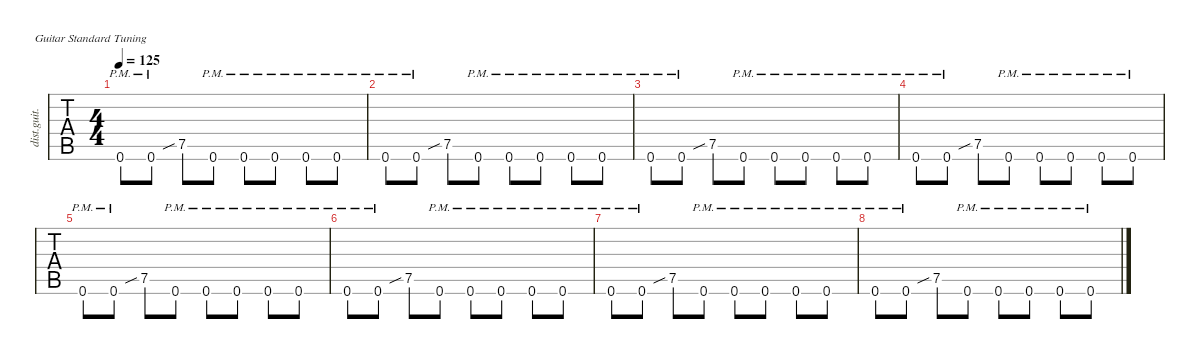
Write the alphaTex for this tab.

\defaultSystemsLayout 4
\hideDynamics
\bracketExtendMode nobrackets
\otherSystemsTrackNameOrientation horizontal
\track ("Rhythm Guitar 2 (Kirk)" "dist.guit.") {defaultSystemsLayout 4 multiBarRest instrument distortionguitar}
\staff {tabs}
\tuning (E4 B3 G3 D3 A2 E2)
\ts (4 4)
\tempo 125
\clef g2
\ks c
0.6{pm}.8{dy mf} 0.6{pm}.8 7.5{sib}.8 0.6{pm}.8 0.6{pm}.8 0.6{pm}.8 0.6{pm}.8 0.6{pm}.8 |
0.6{pm}.8 0.6{pm}.8 7.5{sib}.8 0.6{pm}.8 0.6{pm}.8 0.6{pm}.8 0.6{pm}.8 0.6{pm}.8 |
0.6{pm}.8 0.6{pm}.8 7.5{sib}.8 0.6{pm}.8 0.6{pm}.8 0.6{pm}.8 0.6{pm}.8 0.6{pm}.8 |
0.6{pm}.8 0.6{pm}.8 7.5{sib}.8 0.6{pm}.8 0.6{pm}.8 0.6{pm}.8 0.6{pm}.8 0.6{pm}.8 |
0.6{pm}.8 0.6{pm}.8 7.5{sib}.8 0.6{pm}.8 0.6{pm}.8 0.6{pm}.8 0.6{pm}.8 0.6{pm}.8 |
0.6{pm}.8 0.6{pm}.8 7.5{sib}.8 0.6{pm}.8 0.6{pm}.8 0.6{pm}.8 0.6{pm}.8 0.6{pm}.8 |
0.6{pm}.8 0.6{pm}.8 7.5{sib}.8 0.6{pm}.8 0.6{pm}.8 0.6{pm}.8 0.6{pm}.8 0.6{pm}.8 |
0.6{pm}.8 0.6{pm}.8 7.5{sib}.8 0.6{pm}.8 0.6{pm}.8 0.6{pm}.8 0.6{pm}.8 0.6{pm}.8
